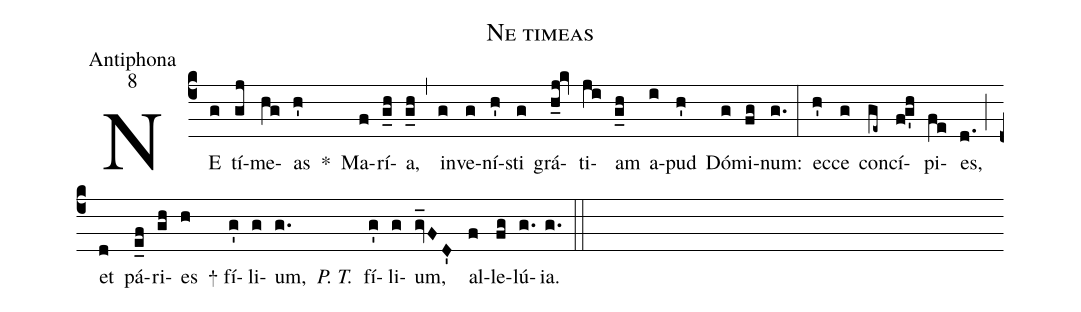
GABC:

name:Ne timeas;
office-part:Antiphona;
mode:8;
%%
(c4) NE(g) tí(gj)me(hg)as(h') *() Ma(f)rí(g_h)a,(g_h) (,) in(g)ve(g)ní(h')sti(g) grá(h_j!kv)ti(ji)am(g_h) a(i)pud(h') Dó(g)mi(fg)num:(g.) (:) ec(h')ce(g) con(ge~)cí(f!g'h)pi(fe)es,(d.) (;) et(d) pá(e_f)ri(gh)es(h) + fí(g')li(g)um,(g.) <i>P. T.</i>() fí(g')li(g)um,(gv_FD') al(f)le(fg)lú(g.)ia.(g.) (::)
